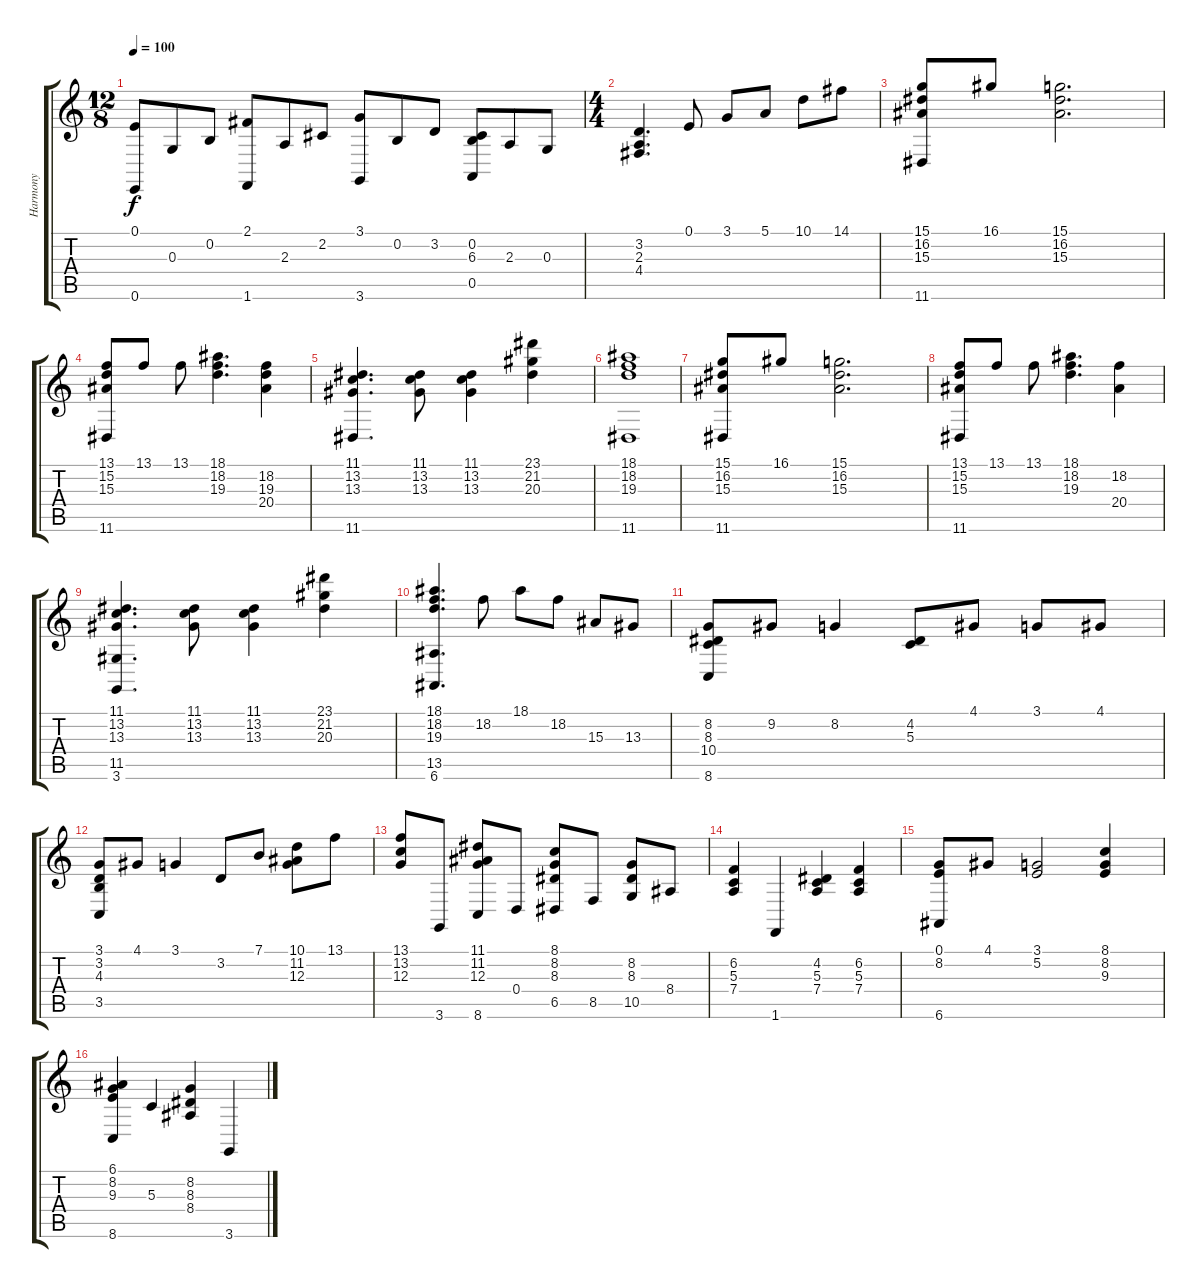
\track ("Harmony" "Harmony") {instrument acousticgrandpiano}
\staff {score tabs}
\tuning (E4 B3 G3 D3 A2 E2) {hide}
\ts (12 8)
\tempo 100
\clef g2
\ks c
(0.1 0.6).8{dy f} 0.3.8 0.2.8 (2.1 1.6).8 2.3.8 2.2.8 (3.1 3.6).8 0.2.8 3.2.8 (0.2 6.3 0.5).8 2.3.8 0.3.8 |
\ts (4 4)
(3.2 2.3 4.4).4{d} 0.1.8{volume 14 instrument rockorgan} 3.1.8 5.1.8 10.1.8 14.1.8 |
(15.1 16.2 15.3 11.6).8 16.1.8 (15.1 16.2 15.3).2{d} |
(13.1 15.2 15.3 11.6).8 13.1.8 13.1.8 (18.1 18.2 19.3).4{d} (18.2 19.3 20.4).4 |
(11.1 13.2 13.3 11.6).4{d} (11.1 13.2 13.3).8 (11.1 13.2 13.3).4 (23.1 21.2 20.3).4 |
(18.1 18.2 19.3 11.6).1 |
(15.1 16.2 15.3 11.6).8 16.1.8 (15.1 16.2 15.3).2{d} |
(13.1 15.2 15.3 11.6).8 13.1.8 13.1.8 (18.1 18.2 19.3).4{d} (18.2 20.4).4 |
(11.1 13.2 13.3 11.5 3.6).4{d} (11.1 13.2 13.3).8 (11.1 13.2 13.3).4 (23.1 21.2 20.3).4 |
(18.1 18.2 19.3 13.5 6.6).4{d} 18.2.8 18.1.8 18.2.8{volume 14} 15.3.8{volume 13} 13.3.8{volume 12} |
(8.2 8.3 10.4 8.6).8{instrument acousticgrandpiano} 9.2.8 8.2.4 (4.2 5.3).8 4.1.8 3.1.8 4.1.8 |
(3.1 3.2 4.3 3.5).8 4.1.8 3.1.4 3.2.8 7.1.8 (10.1 11.2 12.3).8 13.1.8 |
(13.1 13.2 12.3).8 3.6.8 (11.1 11.2 12.3 8.6).8 0.4.8 (8.1 8.2 8.3 6.5).8 8.5.8 (8.2 8.3 10.5).8 8.4.8 |
(6.2 5.3 7.4).4 1.6.4 (4.2 5.3 7.4).4 (6.2 5.3 7.4).4 |
(0.1 8.2 6.6).8 4.1.8 (3.1 5.2).2 (8.1 8.2 9.3).4 |
(6.1 8.2 9.3 8.6).4 5.3.4 (8.2 8.3 8.4).4 3.6.4
